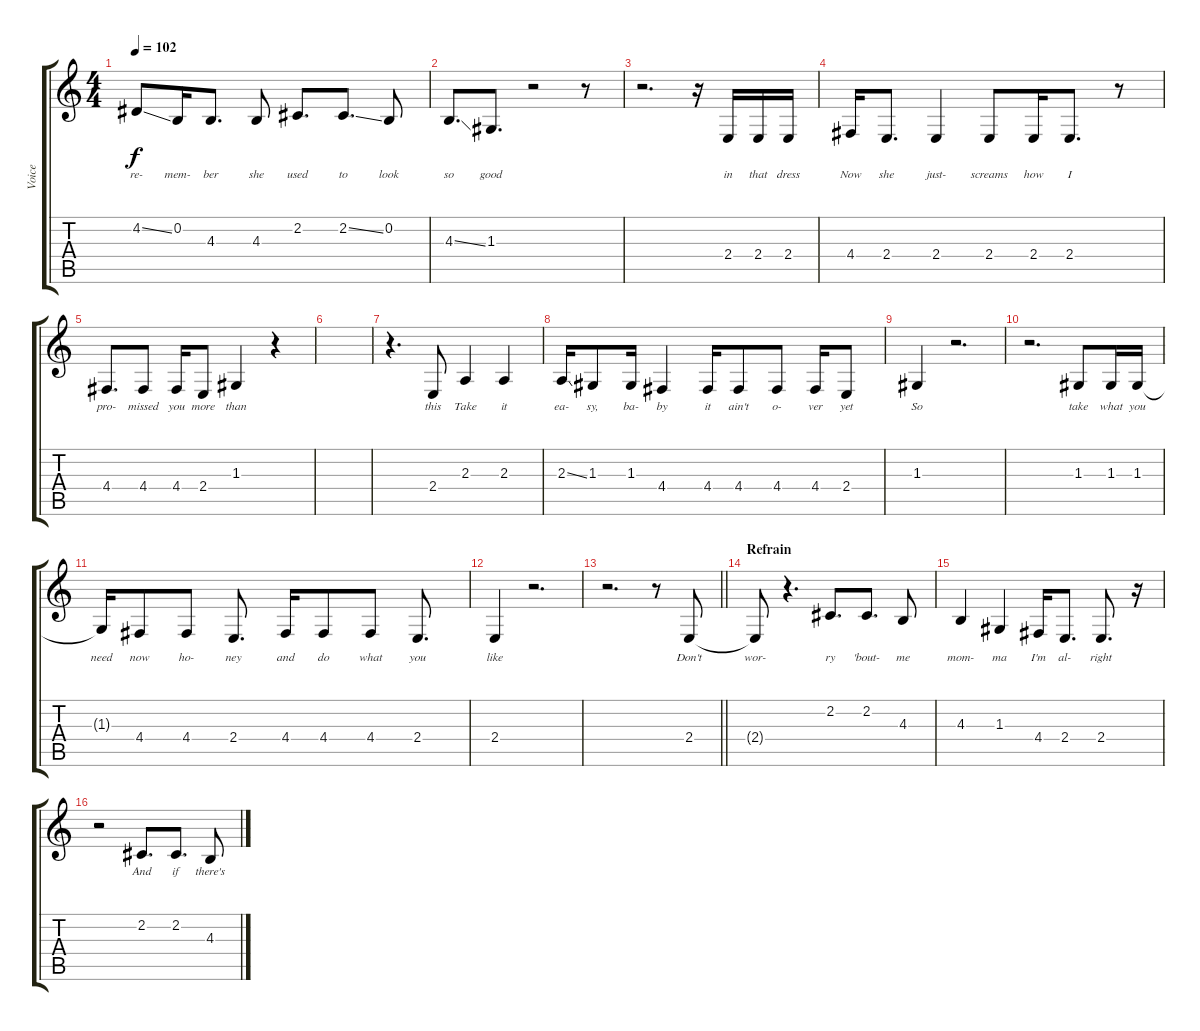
\track ("Voice" "Voice") {instrument altosax}
\staff {score tabs}
\tuning (E4 B3 G3 D3 A2 E2) {hide}
\ts (4 4)
\tempo 102
\clef g2
\ks c
4.2{ss}.8{lyrics (0 "re-") lyrics (1 "") lyrics (2 "") lyrics (3 "") lyrics (4 "") dy f} 0.2.16{lyrics (0 "mem-") lyrics (1 "") lyrics (2 "") lyrics (3 "") lyrics (4 "")} 4.3.8{d lyrics (0 "ber") lyrics (1 "") lyrics (2 "") lyrics (3 "") lyrics (4 "")} 4.3.8{lyrics (0 "she") lyrics (1 "") lyrics (2 "") lyrics (3 "") lyrics (4 "")} 2.2.8{d lyrics (0 "used") lyrics (1 "") lyrics (2 "") lyrics (3 "") lyrics (4 "")} 2.2{ss}.8{d lyrics (0 "to") lyrics (1 "") lyrics (2 "") lyrics (3 "") lyrics (4 "")} 0.2.8{lyrics (0 "look") lyrics (1 "") lyrics (2 "") lyrics (3 "") lyrics (4 "")} |
4.3{ss}.8{d lyrics (0 "so") lyrics (1 "") lyrics (2 "") lyrics (3 "") lyrics (4 "")} 1.3.8{d lyrics (0 "good") lyrics (1 "") lyrics (2 "") lyrics (3 "") lyrics (4 "")} r.2 r.8 |
r.2{d} r.16 2.4.16{lyrics (0 "in") lyrics (1 "") lyrics (2 "") lyrics (3 "") lyrics (4 "")} 2.4.16{lyrics (0 "that") lyrics (1 "") lyrics (2 "") lyrics (3 "") lyrics (4 "")} 2.4.16{lyrics (0 "dress") lyrics (1 "") lyrics (2 "") lyrics (3 "") lyrics (4 "")} |
4.4.16{lyrics (0 "Now") lyrics (1 "") lyrics (2 "") lyrics (3 "") lyrics (4 "")} 2.4.8{d lyrics (0 "she") lyrics (1 "") lyrics (2 "") lyrics (3 "") lyrics (4 "")} 2.4.4{lyrics (0 "just-") lyrics (1 "") lyrics (2 "") lyrics (3 "") lyrics (4 "")} 2.4.8{lyrics (0 "screams") lyrics (1 "") lyrics (2 "") lyrics (3 "") lyrics (4 "")} 2.4.16{lyrics (0 "how") lyrics (1 "") lyrics (2 "") lyrics (3 "") lyrics (4 "")} 2.4.8{d lyrics (0 "I") lyrics (1 "") lyrics (2 "") lyrics (3 "") lyrics (4 "")} r.8 |
4.4.8{d lyrics (0 "pro-") lyrics (1 "") lyrics (2 "") lyrics (3 "") lyrics (4 "")} 4.4.8{lyrics (0 "missed") lyrics (1 "") lyrics (2 "") lyrics (3 "") lyrics (4 "")} 4.4.16{lyrics (0 "you") lyrics (1 "") lyrics (2 "") lyrics (3 "") lyrics (4 "")} 2.4.8{lyrics (0 "more") lyrics (1 "") lyrics (2 "") lyrics (3 "") lyrics (4 "")} 1.3.4{lyrics (0 "than") lyrics (1 "") lyrics (2 "") lyrics (3 "") lyrics (4 "")} r.4 |
|
r.4{d} 2.4.8{lyrics (0 "this") lyrics (1 "") lyrics (2 "") lyrics (3 "") lyrics (4 "")} 2.3.4{lyrics (0 "Take") lyrics (1 "") lyrics (2 "") lyrics (3 "") lyrics (4 "")} 2.3.4{lyrics (0 "it") lyrics (1 "") lyrics (2 "") lyrics (3 "") lyrics (4 "")} |
2.3{ss}.16{lyrics (0 "ea-") lyrics (1 "") lyrics (2 "") lyrics (3 "") lyrics (4 "")} 1.3.8{lyrics (0 "sy,") lyrics (1 "") lyrics (2 "") lyrics (3 "") lyrics (4 "")} 1.3.16{lyrics (0 "ba-") lyrics (1 "") lyrics (2 "") lyrics (3 "") lyrics (4 "")} 4.4.4{lyrics (0 "by") lyrics (1 "") lyrics (2 "") lyrics (3 "") lyrics (4 "")} 4.4.16{lyrics (0 "it") lyrics (1 "") lyrics (2 "") lyrics (3 "") lyrics (4 "")} 4.4.8{lyrics (0 "ain't") lyrics (1 "") lyrics (2 "") lyrics (3 "") lyrics (4 "")} 4.4.8{lyrics (0 "o-") lyrics (1 "") lyrics (2 "") lyrics (3 "") lyrics (4 "")} 4.4.16{lyrics (0 "ver") lyrics (1 "") lyrics (2 "") lyrics (3 "") lyrics (4 "")} 2.4.8{lyrics (0 "yet") lyrics (1 "") lyrics (2 "") lyrics (3 "") lyrics (4 "")} |
1.3.4{lyrics (0 "So") lyrics (1 "") lyrics (2 "") lyrics (3 "") lyrics (4 "")} r.2{d} |
r.2{d} 1.3.8{lyrics (0 "take") lyrics (1 "") lyrics (2 "") lyrics (3 "") lyrics (4 "")} 1.3.16{lyrics (0 "what") lyrics (1 "") lyrics (2 "") lyrics (3 "") lyrics (4 "")} 1.3.16{lyrics (0 "you") lyrics (1 "") lyrics (2 "") lyrics (3 "") lyrics (4 "")} |
1.3{t}.16{lyrics (0 "need") lyrics (1 "") lyrics (2 "") lyrics (3 "") lyrics (4 "")} 4.4.8{lyrics (0 "now") lyrics (1 "") lyrics (2 "") lyrics (3 "") lyrics (4 "")} 4.4.8{lyrics (0 "ho-") lyrics (1 "") lyrics (2 "") lyrics (3 "") lyrics (4 "")} 2.4.8{d lyrics (0 "ney") lyrics (1 "") lyrics (2 "") lyrics (3 "") lyrics (4 "")} 4.4.16{lyrics (0 "and") lyrics (1 "") lyrics (2 "") lyrics (3 "") lyrics (4 "")} 4.4.8{lyrics (0 "do") lyrics (1 "") lyrics (2 "") lyrics (3 "") lyrics (4 "")} 4.4.8{lyrics (0 "what") lyrics (1 "") lyrics (2 "") lyrics (3 "") lyrics (4 "")} 2.4.8{d lyrics (0 "you") lyrics (1 "") lyrics (2 "") lyrics (3 "") lyrics (4 "")} |
2.4.4{lyrics (0 "like") lyrics (1 "") lyrics (2 "") lyrics (3 "") lyrics (4 "")} r.2{d} |
\barLineRight lightlight
r.2{d} r.8 2.4.8{lyrics (0 "Don't") lyrics (1 "") lyrics (2 "") lyrics (3 "") lyrics (4 "")} |
\section ("" "Refrain")
2.4{t}.8{lyrics (0 "wor-") lyrics (1 "") lyrics (2 "") lyrics (3 "") lyrics (4 "")} r.4{d} 2.2.8{d lyrics (0 "ry") lyrics (1 "") lyrics (2 "") lyrics (3 "") lyrics (4 "")} 2.2.8{d lyrics (0 "'bout-") lyrics (1 "") lyrics (2 "") lyrics (3 "") lyrics (4 "")} 4.3.8{lyrics (0 "me") lyrics (1 "") lyrics (2 "") lyrics (3 "") lyrics (4 "")} |
4.3.4{lyrics (0 "mom-") lyrics (1 "") lyrics (2 "") lyrics (3 "") lyrics (4 "")} 1.3.4{lyrics (0 "ma") lyrics (1 "") lyrics (2 "") lyrics (3 "") lyrics (4 "")} 4.4.16{lyrics (0 "I'm") lyrics (1 "") lyrics (2 "") lyrics (3 "") lyrics (4 "")} 2.4.8{d lyrics (0 "al-") lyrics (1 "") lyrics (2 "") lyrics (3 "") lyrics (4 "")} 2.4.8{d lyrics (0 "right") lyrics (1 "") lyrics (2 "") lyrics (3 "") lyrics (4 "")} r.16 |
r.2 2.2.8{d lyrics (0 "And") lyrics (1 "") lyrics (2 "") lyrics (3 "") lyrics (4 "")} 2.2.8{d lyrics (0 "if") lyrics (1 "") lyrics (2 "") lyrics (3 "") lyrics (4 "")} 4.3.8{lyrics (0 "there's") lyrics (1 "") lyrics (2 "") lyrics (3 "") lyrics (4 "")}
